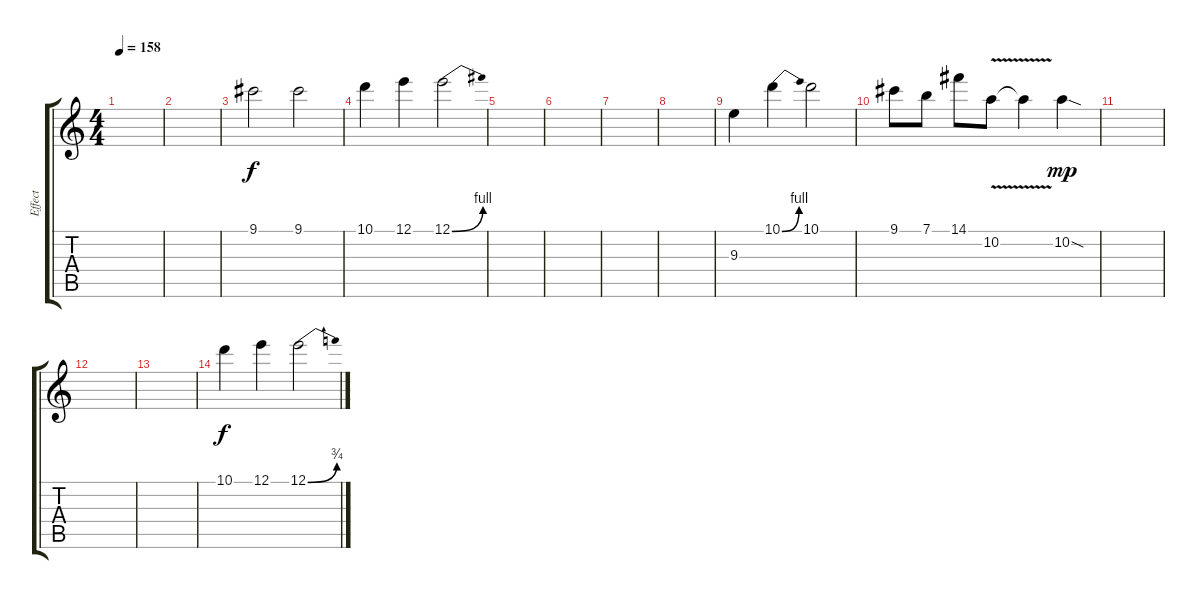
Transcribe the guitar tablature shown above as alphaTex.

\track ("Effect" "Effect") {instrument overdrivenguitar}
\staff {score tabs}
\tuning (E4 B3 G3 D3 A2 E2) {hide}
\ts (4 4)
\tempo 158
\clef g2
\ks c
|
|
\section ("" "")
9.1.2 9.1.2 |
10.1.4 12.1.4 12.1{be (bend 0 0 60 4)}.2 |
|
|
|
|
\section ("" "")
9.3.4 10.1{be (bend 0 0 60 4)}.4 10.1.2 |
9.1.8 7.1.8 14.1.8 10.2{v}.8 10.2{t}.4 10.2{sod}.4{dy mp} |
|
|
|
10.1.4{dy f} 12.1.4 12.1{be (bend 0 0 60 3)}.2
